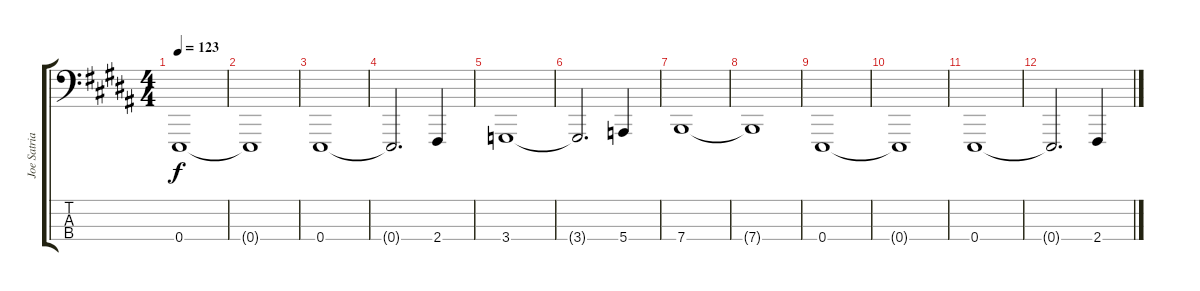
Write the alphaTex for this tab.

\track ("Joe Satriani (Bass)" "Joe Satria") {instrument lead8bassandlead}
\staff {score tabs}
\tuning (G2 D2 A1 E1) {hide}
\ts (4 4)
\tempo 123
\clef f4
\ks b
0.4.1{dy f} |
0.4{t}.1 |
0.4.1 |
0.4{t}.2{d} 2.4.4 |
3.4.1 |
3.4{t}.2{d} 5.4.4 |
7.4.1 |
7.4{t}.1 |
0.4.1 |
0.4{t}.1 |
0.4.1 |
0.4{t}.2{d} 2.4.4
